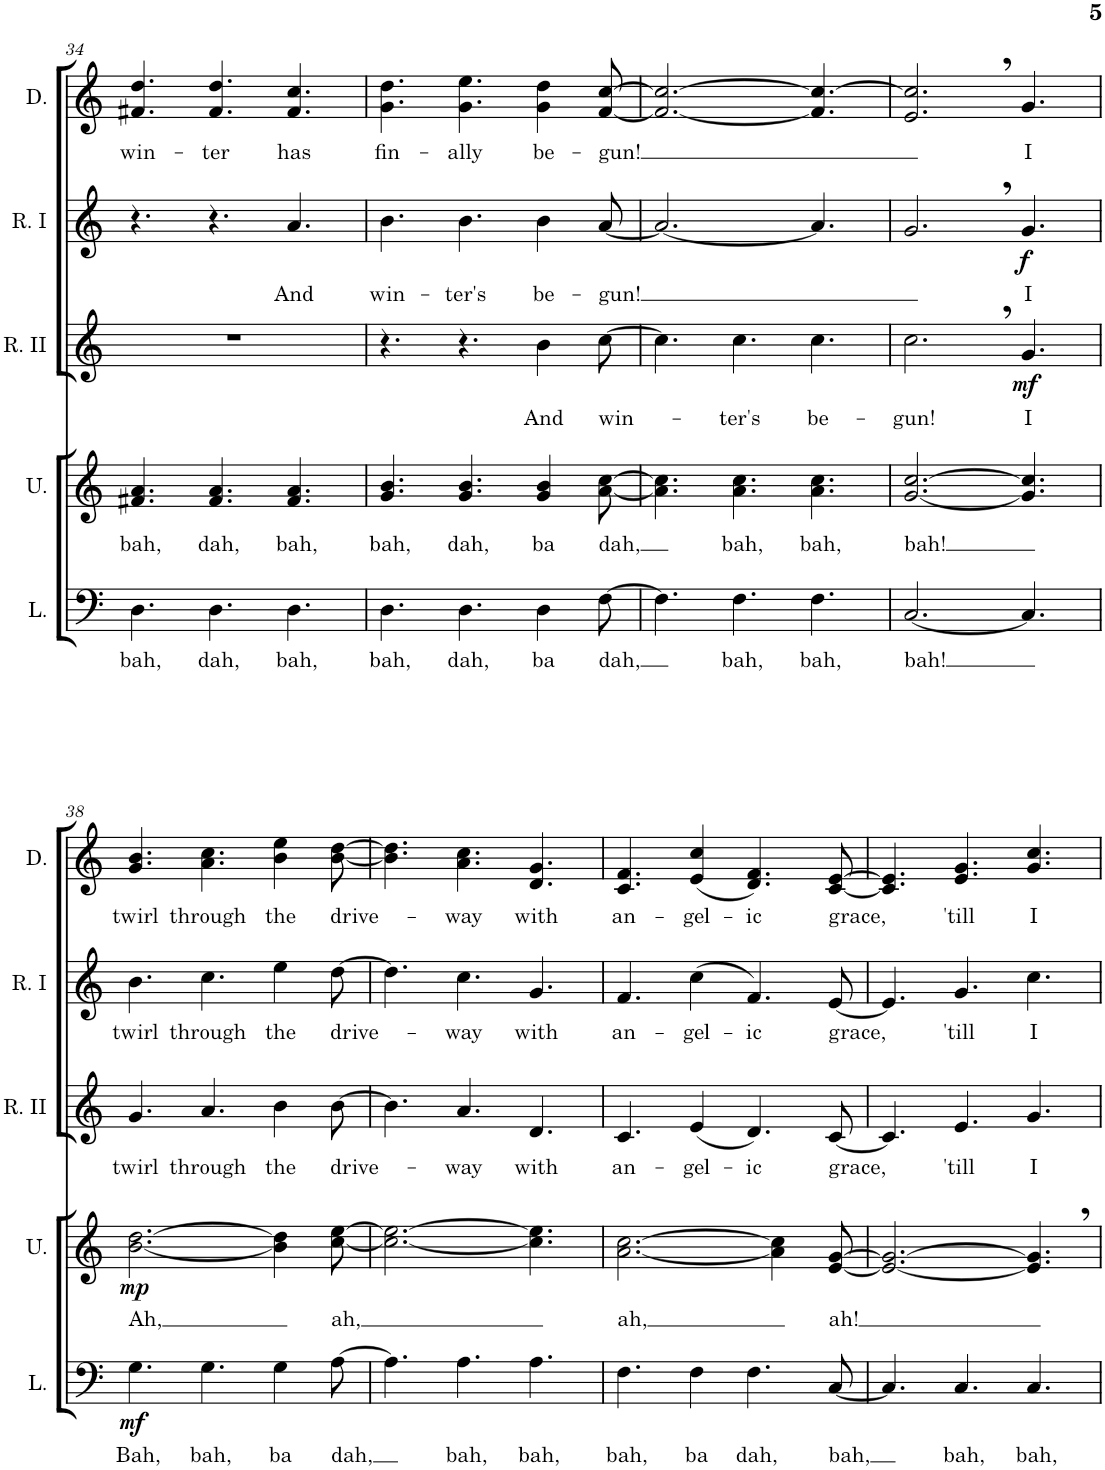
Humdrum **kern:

**kern	**text	**dynam	**kern	**text	**dynam	**kern	**text	**dynam	**kern	**text	**dynam	**kern	**text
*part5	*part5	*part5	*part4	*part4	*part4	*part3	*part3	*part3	*part2	*part2	*part2	*part1	*part1
*staff5	*staff5	*staff5	*staff4	*staff4	*staff4	*staff3	*staff3	*staff3	*staff2	*staff2	*staff2	*staff1	*staff1
*I"Lower Voices	*	*	*I"Upper Voices	*	*	*I"Round II	*	*	*I"Round I	*	*	*I"Duet	*
*I'L.	*	*	*I'U.	*	*	*I'R. II	*	*	*I'R. I	*	*	*I'D.	*
!!LO:PB:g=z
*clefF4	*	*	*clefG2	*	*	*clefG2	*	*	*clefG2	*	*	*clefG2	*
*k[]	*	*	*k[]	*	*	*k[]	*	*	*k[]	*	*	*k[]	*
*M9/8	*	*	*M9/8	*	*	*M9/8	*	*	*M9/8	*	*	*M9/8	*
=34	=34	=34	=34	=34	=34	=34	=34	=34	=34	=34	=34	=34	=34
!	!LO:LY:b	!	!	!LO:LY:b	!	!	!	!	!	!	!	!	!LO:LY:b
4.D\	bah,	.	4.f#X/ 4.a/	bah,	.	8%9r	.	.	4.r	.	.	4.f#X/ 4.dd/	win-
!	!LO:LY:b	!	!	!LO:LY:b	!	!	!	!	!	!	!	!	!LO:LY:b
4.D\	dah,	.	4.f#/ 4.a/	dah,	.	.	.	.	4.r	.	.	4.f#/ 4.dd/	-ter
!	!LO:LY:b	!	!	!LO:LY:b	!	!	!	!	!	!LO:LY:b	!	!	!LO:LY:b
4.D\	bah,	.	4.f#/ 4.a/	bah,	.	.	.	.	4.a/	And	.	4.f#/ 4.cc/	has
=35	=35	=35	=35	=35	=35	=35	=35	=35	=35	=35	=35	=35	=35
!	!LO:LY:b	!	!	!LO:LY:b	!	!	!	!	!	!LO:LY:b	!	!	!LO:LY:b
4.D\	bah,	.	4.g/ 4.b/	bah,	.	4.r	.	.	4.b\	win-	.	4.g\ 4.dd\	fin-
!	!LO:LY:b	!	!	!LO:LY:b	!	!	!	!	!	!LO:LY:b	!	!	!LO:LY:b
4.D\	dah,	.	4.g/ 4.b/	dah,	.	4.r	.	.	4.b\	-ter's	.	4.g\ 4.ee\	-ally
!	!LO:LY:b	!	!	!LO:LY:b	!	!	!LO:LY:b	!	!	!LO:LY:b	!	!	!LO:LY:b
4D\	ba	.	4g/ 4b/	ba	.	4b\	And	.	4b\	be-	.	4g\ 4dd\	be-
!	!LO:LY:b	!	!	!LO:LY:b	!	!	!LO:LY:b	!	!	!LO:LY:b	!	!	!LO:LY:b
[8F\	dah,	.	[8a\ [8cc\	dah,	.	[8cc\	win-	.	[8a/	-gun!	.	[8f/ [8cc/	-gun!
=36	=36	=36	=36	=36	=36	=36	=36	=36	=36	=36	=36	=36	=36
4.F\]	.	.	4.a\] 4.cc\]	.	.	4.cc\]	.	.	2.a/_	.	.	2.f/_ 2.cc/_	.
!	!LO:LY:b	!	!	!LO:LY:b	!	!	!LO:LY:b	!	!	!	!	!	!
4.F\	bah,	.	4.a\ 4.cc\	bah,	.	4.cc\	-ter's	.	.	.	.	.	.
!	!LO:LY:b	!	!	!LO:LY:b	!	!	!LO:LY:b	!	!	!	!	!	!
4.F\	bah,	.	4.a\ 4.cc\	bah,	.	4.cc\	be-	.	4.a/]	.	.	4.f/] 4.cc/_	.
=37	=37	=37	=37	=37	=37	=37	=37	=37	=37	=37	=37	=37	=37
!	!LO:LY:b	!	!	!LO:LY:b	!	!	!LO:LY:b	!	!	!	!	!	!
[2.C/	bah!	.	[2.g/ [2.cc/	bah!	.	2.cc,\	-gun!	.	2.g,/	.	.	2.e/, 2.cc/],	.
!	!	!	!	!	!	!	!LO:LY:b	!LO:DY:b	!	!LO:LY:b	!LO:DY:b	!	!LO:LY:b
4.C/]	.	.	4.g/] 4.cc/]	.	.	4.g/	I	mf	4.g/	I	f	4.g/	I
!!LO:LB:g=z
=38	=38	=38	=38	=38	=38	=38	=38	=38	=38	=38	=38	=38	=38
!	!LO:LY:b	!LO:DY:b	!	!LO:LY:b	!LO:DY:b	!	!LO:LY:b	!	!	!LO:LY:b	!	!	!LO:LY:b
4.G\	Bah,	mf	[2.b\ [2.dd\	Ah,	mp	4.g/	twirl	.	4.b\	twirl	.	4.g/ 4.b/	twirl
!	!LO:LY:b	!	!	!	!	!	!LO:LY:b	!	!	!LO:LY:b	!	!	!LO:LY:b
4.G\	bah,	.	.	.	.	4.a/	through	.	4.cc\	through	.	4.a\ 4.cc\	through
!	!LO:LY:b	!	!	!	!	!	!LO:LY:b	!	!	!LO:LY:b	!	!	!LO:LY:b
4G\	ba	.	4b\] 4dd\]	.	.	4b\	the	.	4ee\	the	.	4b\ 4ee\	the
!	!LO:LY:b	!	!	!LO:LY:b	!	!	!LO:LY:b	!	!	!LO:LY:b	!	!	!LO:LY:b
[8A\	dah,	.	[8cc\ [8ee\	ah,	.	[8b\	drive-	.	[8dd\	drive-	.	[8b\ [8dd\	drive-
=39	=39	=39	=39	=39	=39	=39	=39	=39	=39	=39	=39	=39	=39
4.A\]	.	.	2.cc\_ 2.ee\_	.	.	4.b\]	.	.	4.dd\]	.	.	4.b\] 4.dd\]	.
!	!LO:LY:b	!	!	!	!	!	!LO:LY:b	!	!	!LO:LY:b	!	!	!LO:LY:b
4.A\	bah,	.	.	.	.	4.a/	-way	.	4.cc\	-way	.	4.a\ 4.cc\	-way
!	!LO:LY:b	!	!	!	!	!	!LO:LY:b	!	!	!LO:LY:b	!	!	!LO:LY:b
4.A\	bah,	.	4.cc\] 4.ee\]	.	.	4.d/	with	.	4.g/	with	.	4.d/ 4.g/	with
=40	=40	=40	=40	=40	=40	=40	=40	=40	=40	=40	=40	=40	=40
!	!LO:LY:b	!	!	!LO:LY:b	!	!	!LO:LY:b	!	!	!LO:LY:b	!	!	!LO:LY:b
4.F\	bah,	.	[2.a\ [2.cc\	ah,	.	4.c/	an-	.	4.f/	an-	.	4.c/ 4.f/	an-
!	!LO:LY:b	!	!	!	!	!	!LO:LY:b	!	!	!LO:LY:b	!	!	!LO:LY:b
4F\	ba	.	.	.	.	(4e/	-gel-	.	(4cc\	-gel-	.	(4e/ 4cc/	-gel-
!	!LO:LY:b	!	!	!	!	!	!LO:LY:b	!	!	!LO:LY:b	!	!	!LO:LY:b
4.F\	dah,	.	.	.	.	4.d/)	-ic	.	4.f/)	-ic	.	4.d/ 4.f/)	-ic
.	.	.	4a\] 4cc\]	.	.	.	.	.	.	.	.	.	.
!	!LO:LY:b	!	!	!LO:LY:b	!	!	!LO:LY:b	!	!	!LO:LY:b	!	!	!LO:LY:b
[8C/	bah,	.	[8e/ [8g/	ah!	.	[8c/	grace,	.	[8e/	grace,	.	[8c/ [8e/	grace,
=41	=41	=41	=41	=41	=41	=41	=41	=41	=41	=41	=41	=41	=41
4.C/]	.	.	2.e/_ 2.g/_	.	.	4.c/]	.	.	4.e/]	.	.	4.c/] 4.e/]	.
!	!LO:LY:b	!	!	!	!	!	!LO:LY:b	!	!	!LO:LY:b	!	!	!LO:LY:b
4.C/	bah,	.	.	.	.	4.e/	'till	.	4.g/	'till	.	4.e/ 4.g/	'till
!	!LO:LY:b	!	!	!	!	!	!LO:LY:b	!	!	!LO:LY:b	!	!	!LO:LY:b
4.C/	bah,	.	4.e/], 4.g/],	.	.	4.g/	I	.	4.cc\	I	.	4.g/ 4.cc/	I
=	=	=	=	=	=	=	=	=	=	=	=	=	=
*-	*-	*-	*-	*-	*-	*-	*-	*-	*-	*-	*-	*-	*-
